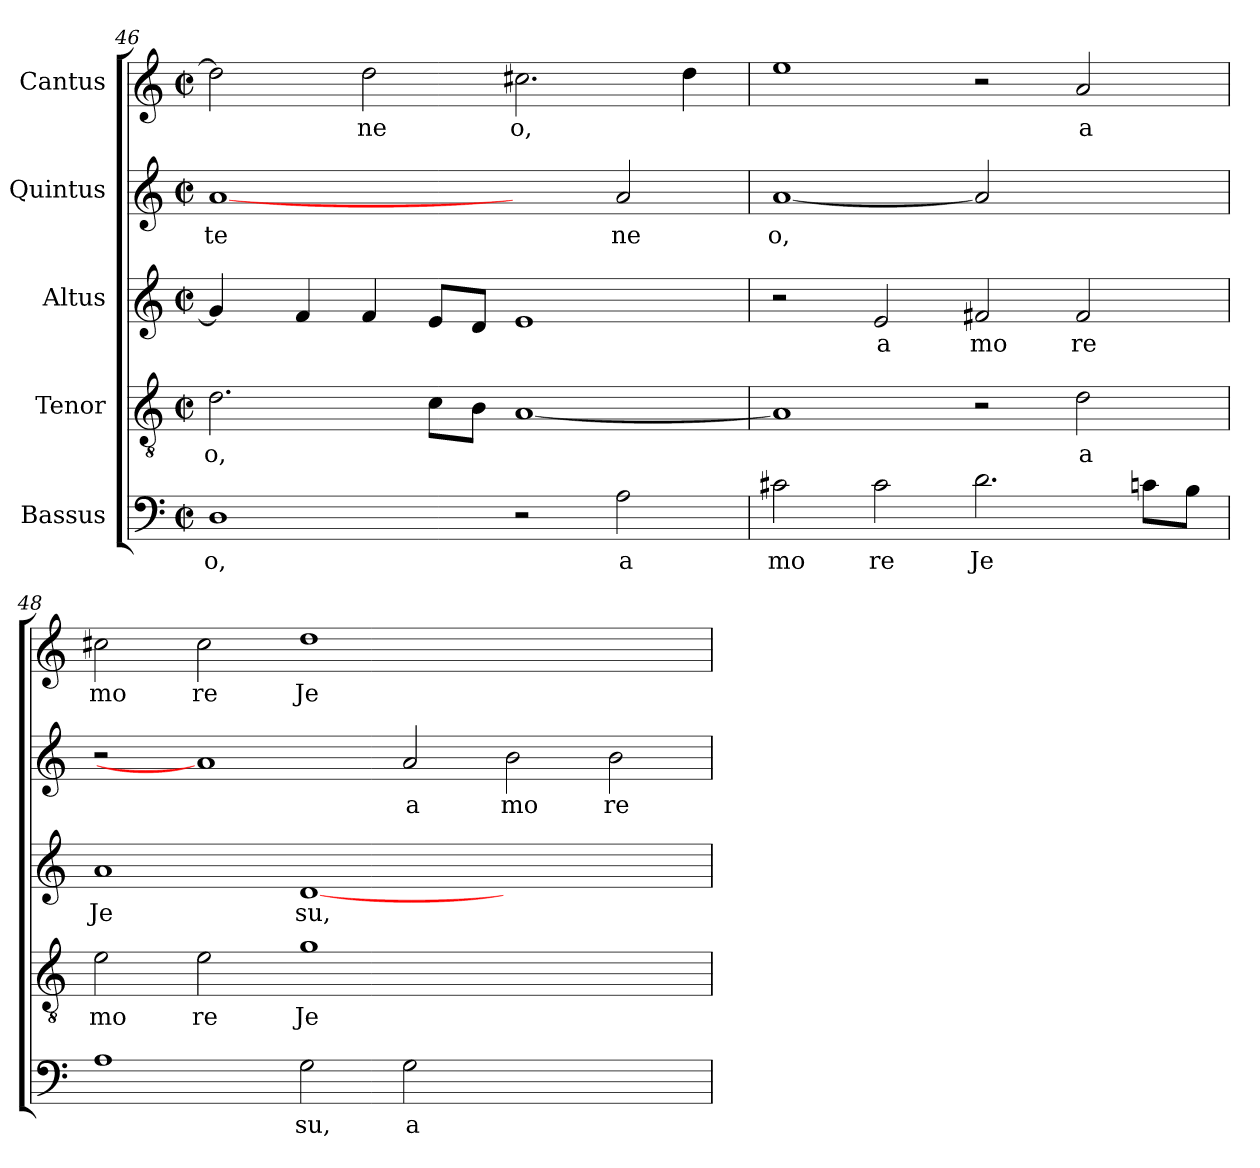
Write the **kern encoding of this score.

**kern	**text	**kern	**text	**kern	**text	**kern	**text	**kern	**text
*part5	*part5	*part4	*part4	*part3	*part3	*part2	*part2	*part1	*part1
*staff5	*staff5	*staff4	*staff4	*staff3	*staff3	*staff2	*staff2	*staff1	*staff1
*I"Bassus	*	*I"Tenor	*	*I"Altus	*	*I"Quintus	*	*I"Cantus	*
!!LO:LB:g=z
*clefF4	*	*clefGv2	*	*clefG2	*	*clefG2	*	*clefG2	*
*M2/2	*	*M2/2	*	*M2/2	*	*M2/2	*	*M2/2	*
*met(c|)	*	*met(c|)	*	*met(c|)	*	*met(c|)	*	*met(c|)	*
=46	=46	=46	=46	=46	=46	=46	=46	=46	=46
!	!LO:LY:b:cj	!	!LO:LY:b:cj	!	!	!	!LO:LY:b:cj	!	!
*	*	*	*	*	*	*	*	*^	*
1D	o,	2.d\	o,	4g/]	.	[1a	te	2dd\]	8ryy	.
.	.	.	.	.	.	.	.	.	1...ryy	.
.	.	.	.	4f/	.	.	.	.	.	.
!	!	!	!	!	!	!	!	!	!	!LO:LY:b:cj
.	.	.	.	4f/	.	.	.	2dd\	.	ne
.	.	8c\L	.	8e/L	.	.	.	.	.	.
.	.	8B\J	.	8d/J	.	.	.	.	.	.
!	!	!	!	!	!	!	!	!	!	!LO:LY:b:cj
2r	.	[<1A	.	1e	.	2ryy	.	2.cc#X\	.	o,
!	!LO:LY:b:cj	!	!	!	!	!	!LO:LY:b:cj	!	!	!
2A\	a	.	.	.	.	2a/	ne	.	.	.
.	.	.	.	.	.	.	.	4dd\	.	.
=47	=47	=47	=47	=47	=47	=47	=47	=47	=47	=47
!	!LO:LY:b:cj	!	!	!	!	!	!LO:LY:b:cj	!	!	!
*	*	*	*	*	*	*	*	*v	*v	*
2c#X\	mo	1A]	.	2r	.	[1a	o,	1ee	.
!	!LO:LY:b:cj	!	!	!	!LO:LY:b:cj	!	!	!	!
2c#\	re	.	.	2e/	a	.	.	.	.
!	!LO:LY:b:cj	!	!	!	!LO:LY:b:cj	!	!	!	!
2.d\	Je	2r	.	2f#X/	mo	2a]	.	2r	.
!	!	!	!LO:LY:b:cj	!	!LO:LY:b:cj	!	!	!	!LO:LY:b:cj
.	.	2d\	a	2f#/	re	2ryy	.	2a/	a
8cn\L	.	.	.	.	.	.	.	.	.
8B\J	.	.	.	.	.	.	.	.	.
=48	=48	=48	=48	=48	=48	=48	=48	=48	=48
!	!	!	!LO:LY:b:cj	!	!LO:LY:b:cj	!	!	!	!LO:LY:b:cj
1A	.	2e\	mo	1a	Je	2r	.	2cc#X\	mo
!	!	!	!LO:LY:b:cj	!	!	!	!	!	!LO:LY:b:cj
.	.	2e\	re	.	.	1a]	.	2cc#\	re
!	!LO:LY:b:cj	!	!LO:LY:b:cj	!	!LO:LY:b:cj	!	!	!	!LO:LY:b:cj
2G\	su,	1g	Je	[<1d	su,	.	.	1dd	Je
!	!LO:LY:b:cj	!	!	!	!	!	!LO:LY:b:cj	!	!
2G\	a	.	.	.	.	2a/	a	.	.
!	!	!	!	!	!	!	!LO:LY:b:cj	!	!
1ryy	.	1ryy	.	1ryy	.	2b\	mo	1ryy	.
!	!	!	!	!	!	!	!LO:LY:b:cj	!	!
.	.	.	.	.	.	2b\	re	.	.
=	=	=	=	=	=	=	=	=	=
*-	*-	*-	*-	*-	*-	*-	*-	*-	*-
